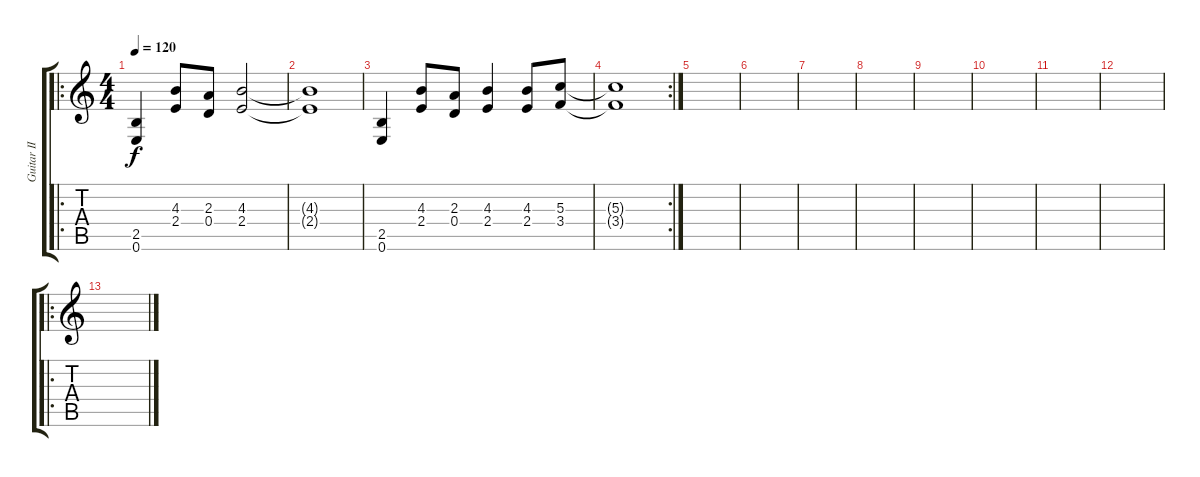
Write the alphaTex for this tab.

\track ("Guitar II (Solo)" "Guitar II ") {instrument overdrivenguitar}
\staff {score tabs}
\tuning (E4 B3 G3 D3 A2 E2) {hide}
\ro
\ts (4 4)
\tempo 120
\clef g2
\ks c
(2.5 0.6).4{dy f volume 10} (4.3 2.4).8 (2.3 0.4).8 (4.3 2.4).2 |
(4.3{t} 2.4{t}).1 |
(2.5 0.6).4 (4.3 2.4).8 (2.3 0.4).8 (4.3 2.4).4 (4.3 2.4).8 (5.3 3.4).8 |
\rc 2
(5.3{t} 3.4{t}).1{volume 3} |
|
|
|
|
|
|
|
|
\ro
